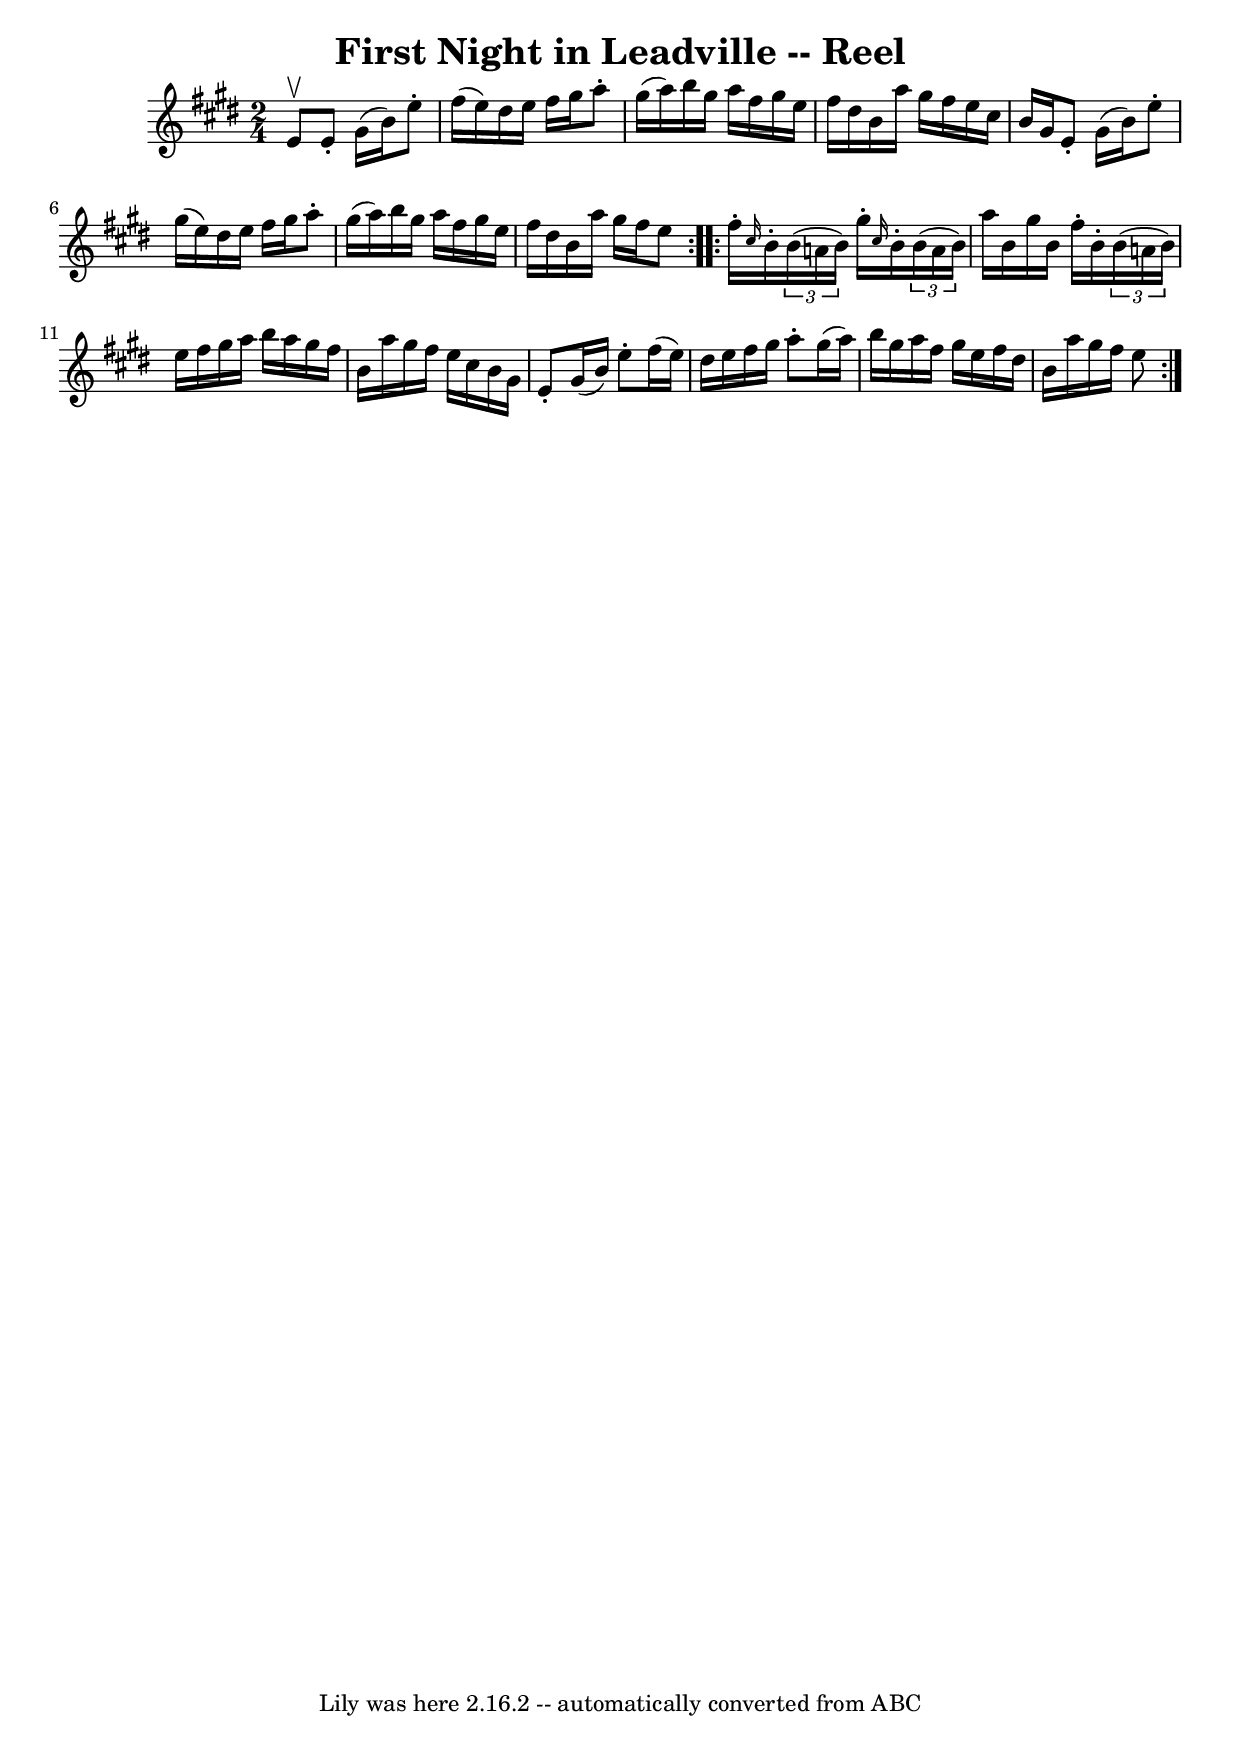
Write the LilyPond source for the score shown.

\version "2.16.2"
\include "Mammoth.ily"
\header {
  %% book = "Ryan's Mammoth Collection"
  crossRefNumber = "1"
  footnotes = "\\\\164\\\\I suspect the neutrals in the second part should be sharps"
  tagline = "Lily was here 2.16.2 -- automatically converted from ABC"
  title = "First Night in Leadville -- Reel"

}
voicedefault =  {



  \repeat volta 2 {

    \time 2/4 
    \key e \major
 e'8^\upbow |
    e'8 -. gis'16 (b'16) 
    e''8 -. fis''16 (e''16)   |
    dis''16 e''16 fis''16    
    gis''16 a''8 -. gis''16 (a''16)   |
    b''16 gis''16    
    a''16 fis''16 gis''16 e''16 fis''16 dis''16    |
    b'16   
    a''16 gis''16 fis''16 e''16 cis''16 b'16 gis'16    |
    
    e'8 -. gis'16 (b'16) e''8 -. gis''16 (e''16)   |
    
    dis''16 e''16 fis''16 gis''16 a''8 -. gis''16 (a''16)   
    |
    b''16 gis''16 a''16 fis''16 gis''16 e''16 fis''16  
    dis''16    |
    b'16 a''16 gis''16 fis''16 e''8  

  } 
  \repeat volta 2 {
    fis''16 -. \grace { cis''16  
		      } b'16 -.   
    \times 2/3 { b'16 (a'!16 b'16) 
	       } gis''16 -. \grace { cis''16  
				   } 
    b'16 -.   \times 2/3 { b'16 (a'16 b'16) 
			 }   |
    a''16    
    b'16 gis''16 b'16 fis''16 -. b'16 -.   \times 2/3 { b'16 (a'!16 
							b'16) 
						      }   |
    e''16 fis''16 gis''16 a''16 b''16    
    a''16 gis''16 fis''16    |
    b'16 a''16 gis''16 fis''16   
    e''16 cis''16 b'16 gis'16    |
    e'8 -. gis'16 (b'16  
    -) e''8 -. fis''16 (e''16)   |
    dis''16 e''16 fis''16   
    gis''16 a''8 -. gis''16 (a''16)   |
    b''16 gis''16    
    a''16 fis''16 gis''16 e''16 fis''16 dis''16    |
    b'16   
    a''16 gis''16 fis''16 e''8  
  }   

}

\score{
  <<

    \context Staff="default"
    {
      \voicedefault 
      
    }

  >>
  \layout {
    
  }
  \midi {
  }

}
